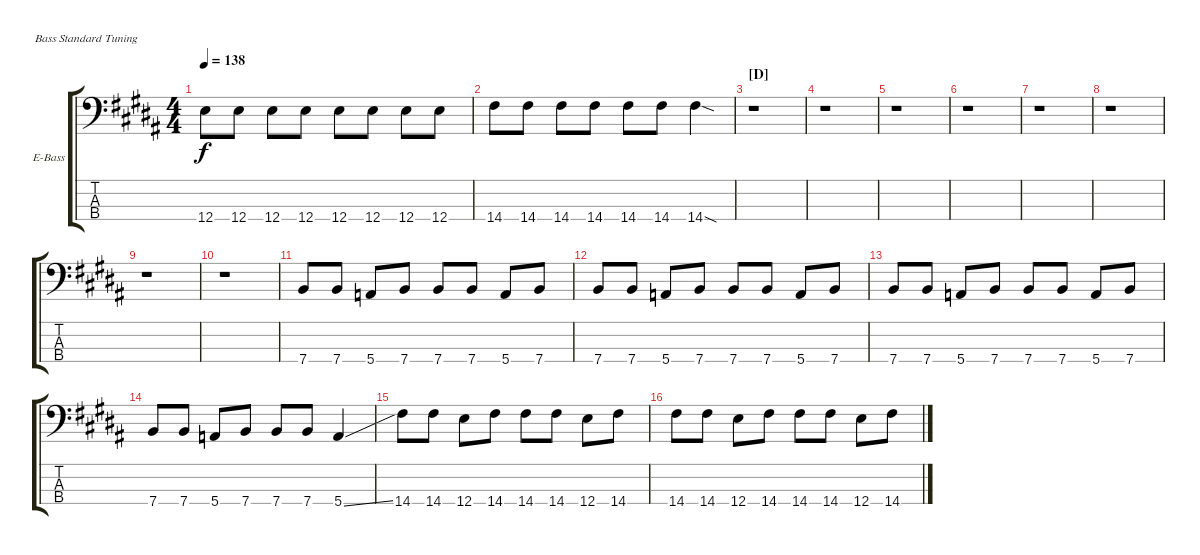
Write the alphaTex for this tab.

\bracketExtendMode groupsimilarinstruments
\firstSystemTrackNameOrientation horizontal
\otherSystemsTrackNameOrientation horizontal
\track ("Nikolaï Fraiture" "E-Bass") {instrument electricbassfinger}
\staff {score tabs}
\tuning (G2 D2 A1 E1)
\ts (4 4)
\tempo 138
\clef f4
\ks b
12.4.8{dy f} 12.4.8 12.4.8 12.4.8 12.4.8 12.4.8 12.4.8 12.4.8 |
14.4.8 14.4.8 14.4.8 14.4.8 14.4.8 14.4.8 14.4{sod}.4 |
\section ("D" "")
r.1 |
r.1 |
r.1 |
r.1 |
r.1 |
r.1 |
r.1 |
r.1 |
7.4.8 7.4.8 5.4.8 7.4.8 7.4.8 7.4.8 5.4.8 7.4.8 |
7.4.8 7.4.8 5.4.8 7.4.8 7.4.8 7.4.8 5.4.8 7.4.8 |
7.4.8 7.4.8 5.4.8 7.4.8 7.4.8 7.4.8 5.4.8 7.4.8 |
7.4.8 7.4.8 5.4.8 7.4.8 7.4.8 7.4.8 5.4{ss}.4 |
14.4.8 14.4.8 12.4.8 14.4.8 14.4.8 14.4.8 12.4.8 14.4.8 |
14.4.8 14.4.8 12.4.8 14.4.8 14.4.8 14.4.8 12.4.8 14.4.8
